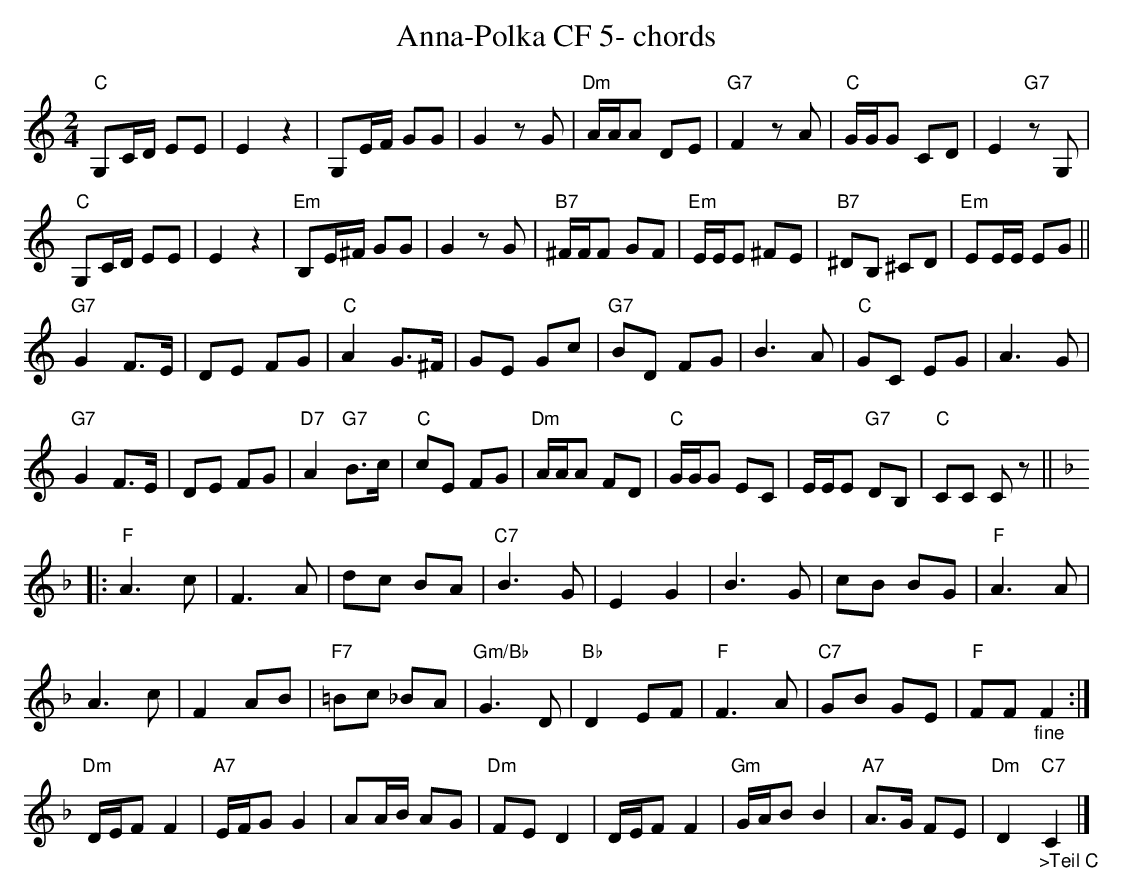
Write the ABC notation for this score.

X:1
T:Anna-Polka CF 5- chords
M:2/4
L:1/8
K:Cmaj%%MIDI gchordon
"C"G,C/2D/2 EE | E2z2 | G,E/2F/2 GG | G2zG | "Dm"A/2A/2A DE | "G7"F2zA | "C"G/2G/2G CD | E2"G7"zG, |
"C"G,C/2D/2 EE | E2z2 | "Em"B,E/2^F/2 GG | G2zG | "B7"^F/2F/2F GF | "Em"E/2E/2E ^FE | "B7"^DB, ^CD | "Em"EE/2E/2 EG ||
"G7"G2F>E | DE FG | "C"A2 G>^F | GE Gc | "G7"BD FG | B3A | "C"GC EG | A3G |
"G7"G2 F>E | DE FG | "D7"A2 "G7"B>c | "C"cE FG | "Dm"A/2A/2A FD | "C"G/2G/2G EC | E/2E/2E "G7"DB, | "C"CC Cz ||
|: [K:Fmaj]
"F"A3c | F3A | dc BA | "C7"B3G | E2G2 | B3G | cB BG | "F"A3A |
A3c | F2 AB | "F7"=Bc _BA | "Gm/Bb"G3D | "Bb"D2 EF | "F"F3A | "C7"GB GE | "F"FF "_fine"F2 :|
"Dm"D/2E/2F F2 | "A7"E/2F/2G G2 | AA/2B/2 AG | "Dm"FED2 | D/2E/2F F2 | "Gm"G/2A/2B B2 | "A7"A>G FE | "Dm"D2"_>Teil C""C7"C2 |]
